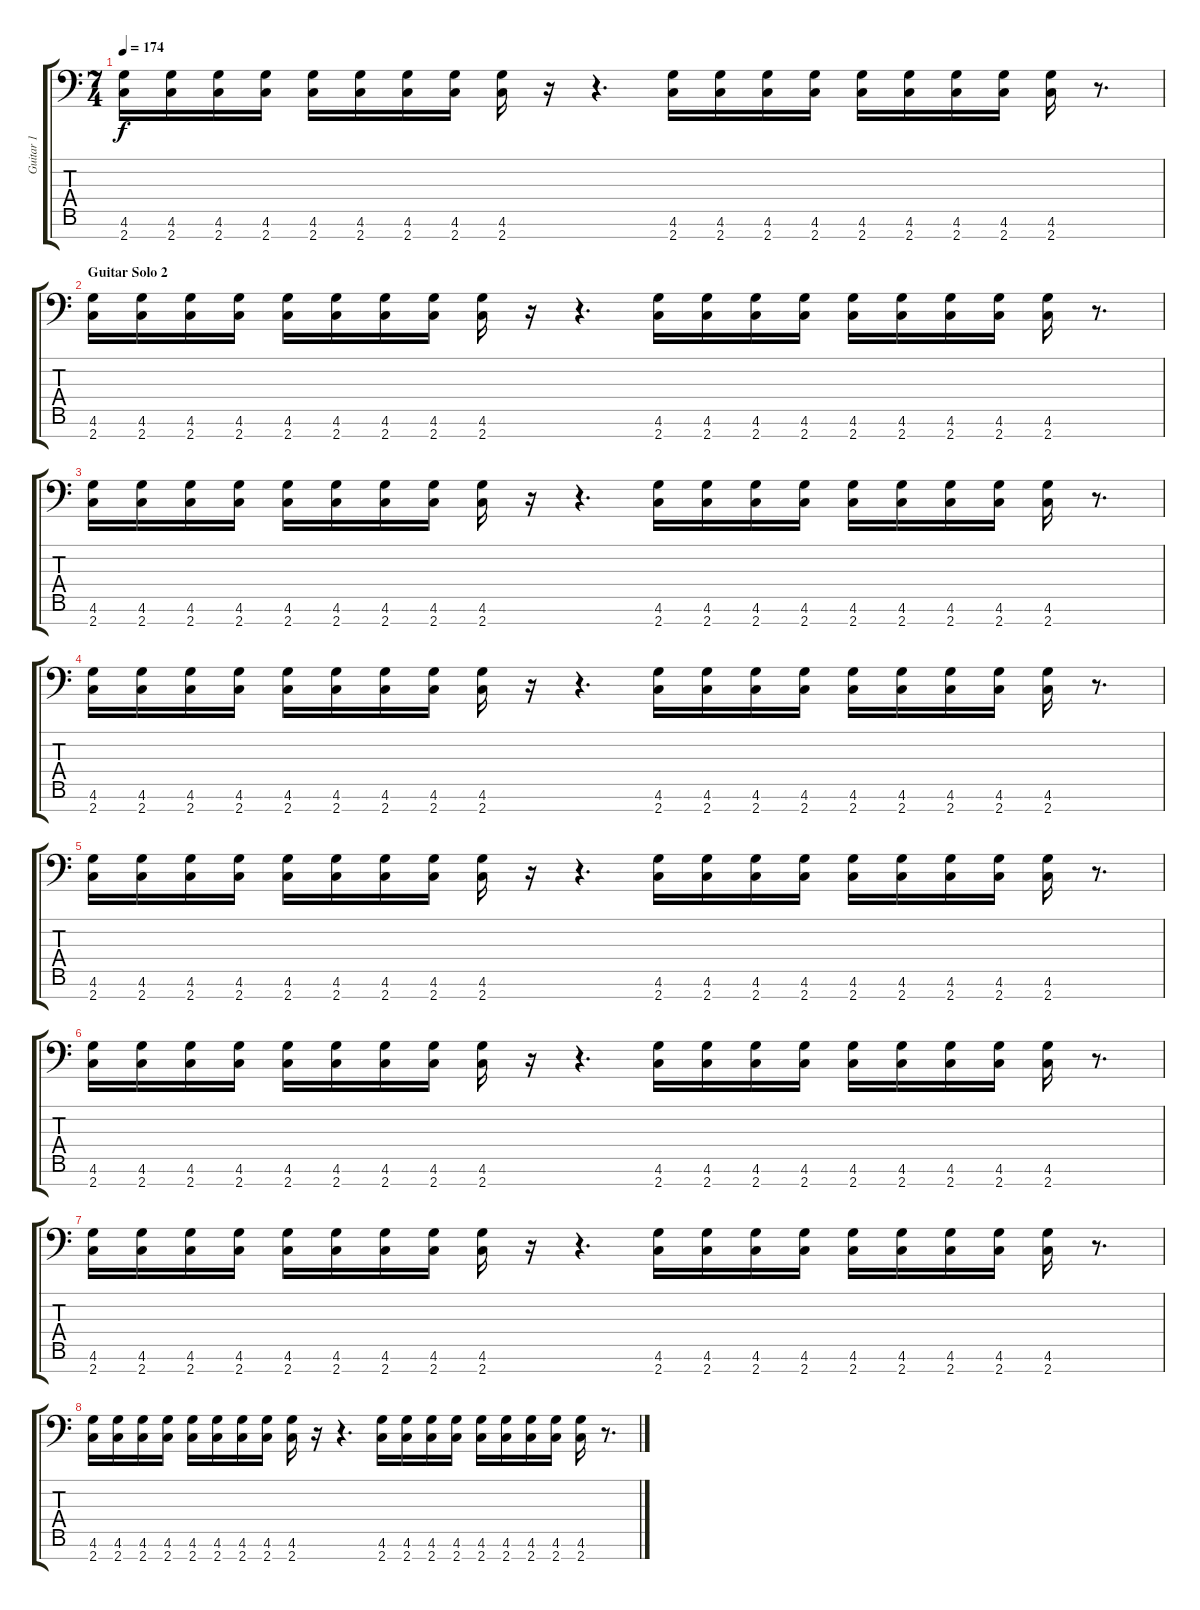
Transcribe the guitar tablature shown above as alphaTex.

\track ("Guitar 1" "Guitar 1") {instrument distortionguitar}
\staff {score tabs}
\tuning (Eb4 Bb3 Gb3 Db3 Ab2 Eb2 Bb1) {hide}
\ts (7 4)
\tempo 174
\clef f4
\ks c
(4.6 2.7).16{dy f} (4.6 2.7).16 (4.6 2.7).16 (4.6 2.7).16 (4.6 2.7).16 (4.6 2.7).16 (4.6 2.7).16 (4.6 2.7).16 (4.6 2.7).16 r.16 r.4{d} (4.6 2.7).16 (4.6 2.7).16 (4.6 2.7).16 (4.6 2.7).16 (4.6 2.7).16 (4.6 2.7).16 (4.6 2.7).16 (4.6 2.7).16 (4.6 2.7).16 r.8{d} |
\section ("" "Guitar Solo 2")
(4.6 2.7).16 (4.6 2.7).16 (4.6 2.7).16 (4.6 2.7).16 (4.6 2.7).16 (4.6 2.7).16 (4.6 2.7).16 (4.6 2.7).16 (4.6 2.7).16 r.16 r.4{d} (4.6 2.7).16 (4.6 2.7).16 (4.6 2.7).16 (4.6 2.7).16 (4.6 2.7).16 (4.6 2.7).16 (4.6 2.7).16 (4.6 2.7).16 (4.6 2.7).16 r.8{d} |
(4.6 2.7).16 (4.6 2.7).16 (4.6 2.7).16 (4.6 2.7).16 (4.6 2.7).16 (4.6 2.7).16 (4.6 2.7).16 (4.6 2.7).16 (4.6 2.7).16 r.16 r.4{d} (4.6 2.7).16 (4.6 2.7).16 (4.6 2.7).16 (4.6 2.7).16 (4.6 2.7).16 (4.6 2.7).16 (4.6 2.7).16 (4.6 2.7).16 (4.6 2.7).16 r.8{d} |
(4.6 2.7).16 (4.6 2.7).16 (4.6 2.7).16 (4.6 2.7).16 (4.6 2.7).16 (4.6 2.7).16 (4.6 2.7).16 (4.6 2.7).16 (4.6 2.7).16 r.16 r.4{d} (4.6 2.7).16 (4.6 2.7).16 (4.6 2.7).16 (4.6 2.7).16 (4.6 2.7).16 (4.6 2.7).16 (4.6 2.7).16 (4.6 2.7).16 (4.6 2.7).16 r.8{d} |
(4.6 2.7).16 (4.6 2.7).16 (4.6 2.7).16 (4.6 2.7).16 (4.6 2.7).16 (4.6 2.7).16 (4.6 2.7).16 (4.6 2.7).16 (4.6 2.7).16 r.16 r.4{d} (4.6 2.7).16 (4.6 2.7).16 (4.6 2.7).16 (4.6 2.7).16 (4.6 2.7).16 (4.6 2.7).16 (4.6 2.7).16 (4.6 2.7).16 (4.6 2.7).16 r.8{d} |
(4.6 2.7).16 (4.6 2.7).16 (4.6 2.7).16 (4.6 2.7).16 (4.6 2.7).16 (4.6 2.7).16 (4.6 2.7).16 (4.6 2.7).16 (4.6 2.7).16 r.16 r.4{d} (4.6 2.7).16 (4.6 2.7).16 (4.6 2.7).16 (4.6 2.7).16 (4.6 2.7).16 (4.6 2.7).16 (4.6 2.7).16 (4.6 2.7).16 (4.6 2.7).16 r.8{d} |
(4.6 2.7).16 (4.6 2.7).16 (4.6 2.7).16 (4.6 2.7).16 (4.6 2.7).16 (4.6 2.7).16 (4.6 2.7).16 (4.6 2.7).16 (4.6 2.7).16 r.16 r.4{d} (4.6 2.7).16 (4.6 2.7).16 (4.6 2.7).16 (4.6 2.7).16 (4.6 2.7).16 (4.6 2.7).16 (4.6 2.7).16 (4.6 2.7).16 (4.6 2.7).16 r.8{d} |
(4.6 2.7).16 (4.6 2.7).16 (4.6 2.7).16 (4.6 2.7).16 (4.6 2.7).16 (4.6 2.7).16 (4.6 2.7).16 (4.6 2.7).16 (4.6 2.7).16 r.16 r.4{d} (4.6 2.7).16 (4.6 2.7).16 (4.6 2.7).16 (4.6 2.7).16 (4.6 2.7).16 (4.6 2.7).16 (4.6 2.7).16 (4.6 2.7).16 (4.6 2.7).16 r.8{d}
